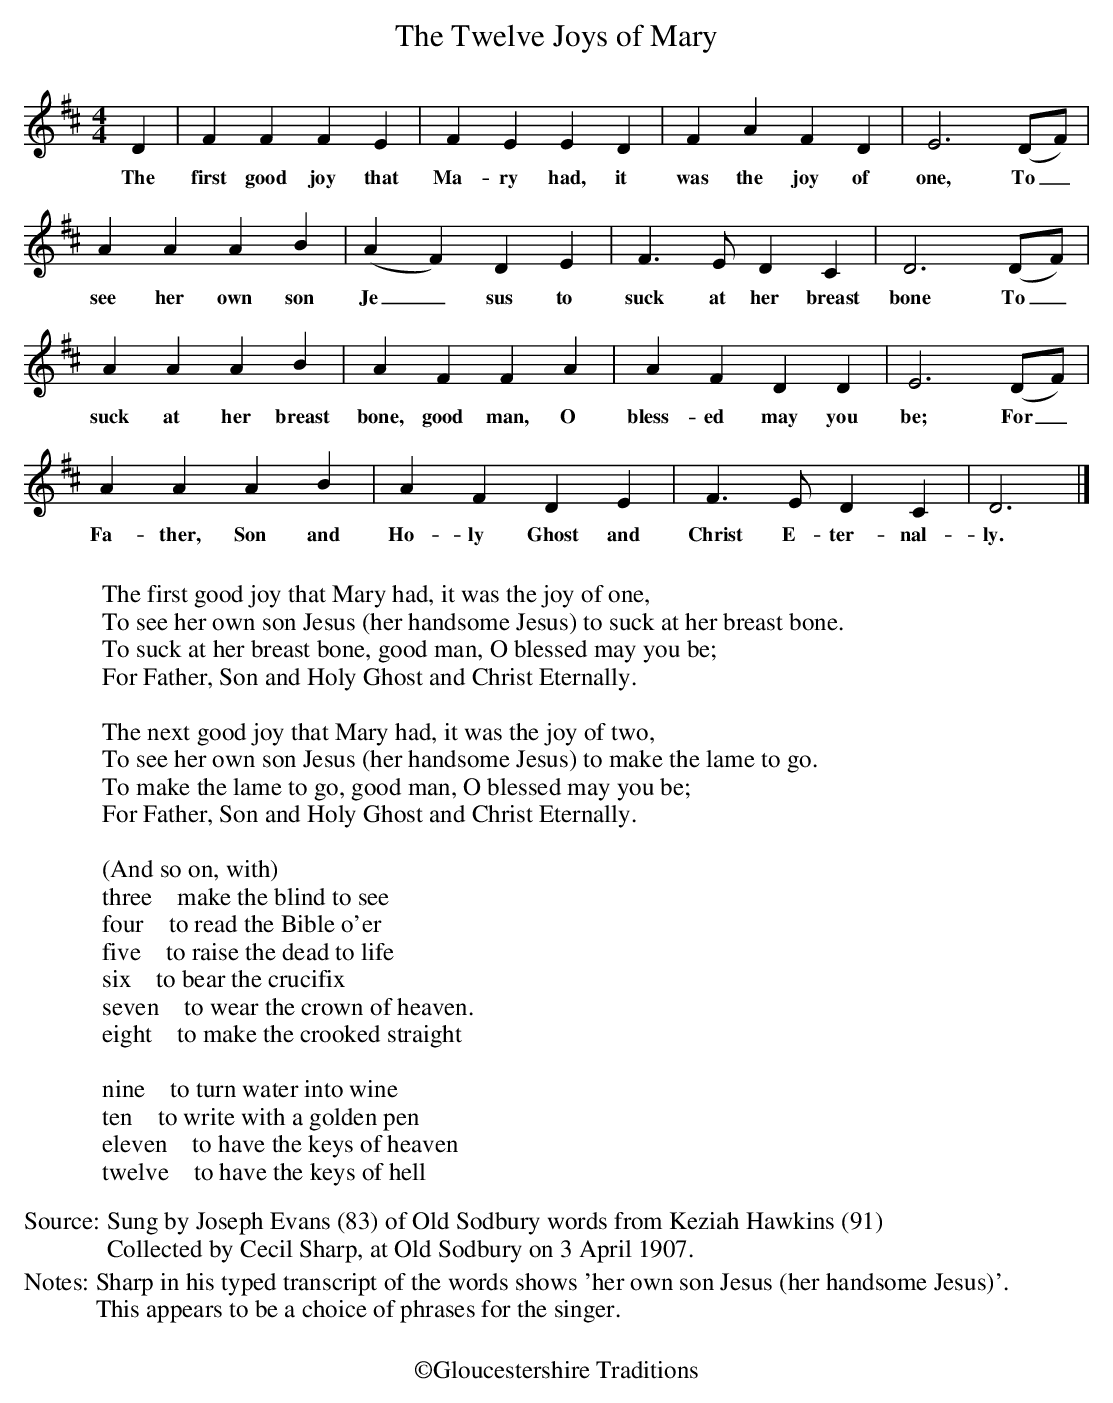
X:1
T:  The Twelve Joys of Mary
M:4/4
L:1/8
K:D
D2 | F2 F2 F2 E2 | F2 E2 E2 D2 | F2 A2 F2 D2 | E6 (DF) |
w:The first good joy that Ma-ry had, it was the joy of one, To_
 A2 A2 A2 B2 |(A2 F2) D2 E2 | F2>E2 D2 C2 | D6 (DF) |
w:see her own son Je_sus to suck at her breast bone To_
A2 A2 A2 B2 | A2 F2 F2 A2 | A2 F2 D2 D2 | E6 (DF) |
w:suck at her breast bone, good man, O bless-ed may you be; For_
A2 A2 A2 B2 |A2 F2 D2 E2 | F2>E2 D2 C2 | D6 |]
w: Fa-ther, Son and Ho-ly Ghost and Christ E-ter-nal-ly.
W:
W:The first good joy that Mary had, it was the joy of one,
W:To see her own son Jesus (her handsome Jesus) to suck at her breast bone.
W:To suck at her breast bone, good man, O blessed may you be;
W:For Father, Son and Holy Ghost and Christ Eternally.
W:
W:The next good joy that Mary had, it was the joy of two,
W:To see her own son Jesus (her handsome Jesus) to make the lame to go.
W:To make the lame to go, good man, O blessed may you be;
W:For Father, Son and Holy Ghost and Christ Eternally.
W:
W:(And so on, with)
W:three    make the blind to see
W:four    to read the Bible o'er
W:five    to raise the dead to life
W:six    to bear the crucifix
W:seven    to wear the crown of heaven.
W:eight    to make the crooked straight
W:
W:nine    to turn water into wine
W:ten    to write with a golden pen
W:eleven    to have the keys of heaven
W:twelve    to have the keys of hell
W:
